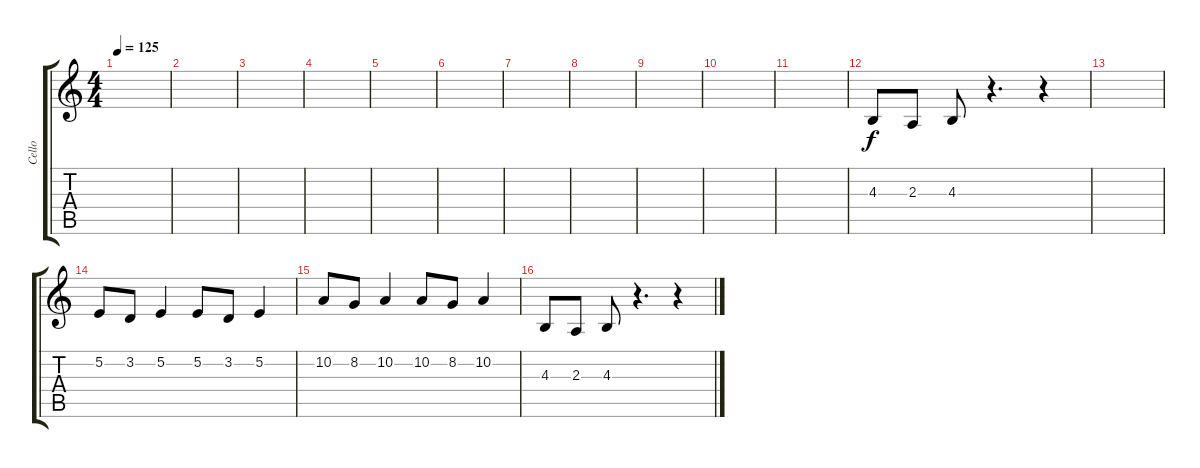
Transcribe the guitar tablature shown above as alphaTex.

\track ("Cello" "Cello") {instrument cello}
\staff {score tabs}
\tuning (E4 B3 G3 D3 A2 E2) {hide}
\ts (4 4)
\tempo 125
\clef g2
\ks c
|
|
|
|
|
|
|
|
|
|
|
4.3.8{volume 9} 2.3.8 4.3.8 r.4{d} r.4 |
|
5.2.8 3.2.8 5.2.4 5.2.8 3.2.8 5.2.4 |
10.2.8 8.2.8 10.2.4 10.2.8 8.2.8 10.2.4 |
4.3.8{volume 9} 2.3.8 4.3.8 r.4{d} r.4
